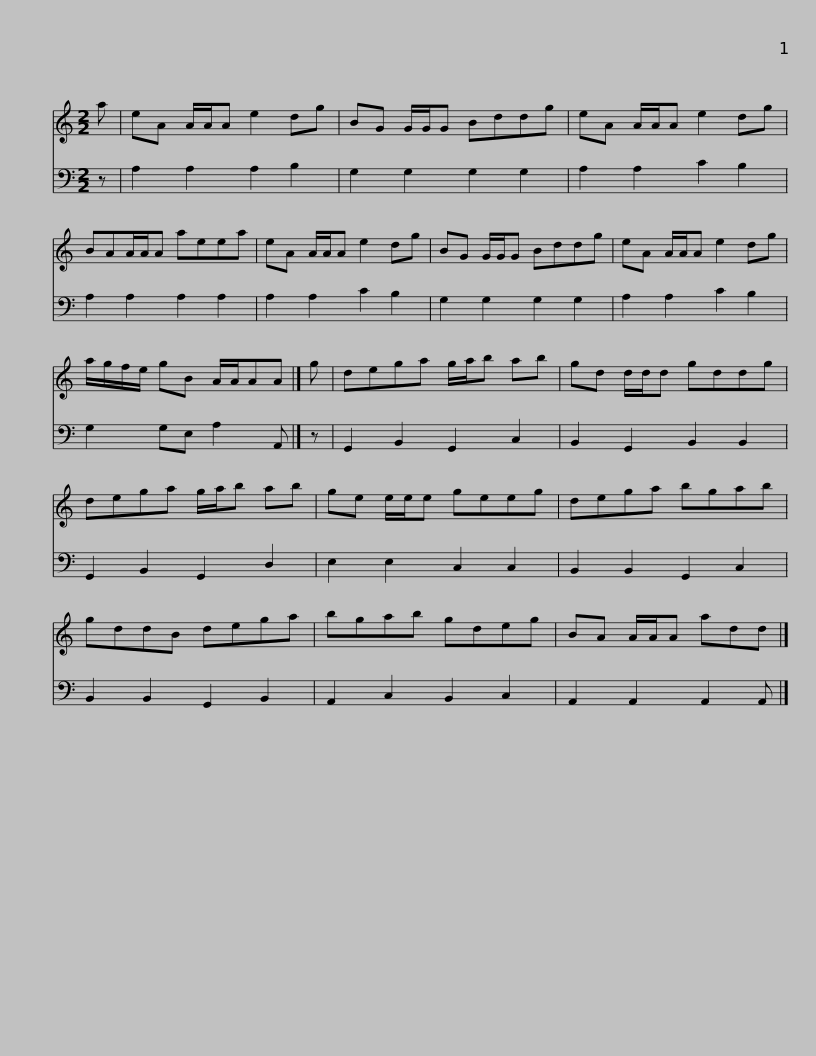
X:1
%%score 1 2
L:1/8
M:2/2
I:linebreak $
K:C
V:1 treble
V:2 bass
V:1
 a | eA A/A/A e2 dg | BG G/G/G Bddg | eA A/A/A e2 dg | BAA/A/A aeea | %5
 eA A/A/A e2 dg |$ BG G/G/G Bddg | eA A/A/A e2 dg | a/g/f/e/ gB A/A/AA |] g | %10
 dega g/a/b ab |$ gd d/d/d gddg | dega g/a/b ab | ge e/e/e geeg | dega bgab | %15
 gddB dega |$ bgab gdeg | BA A/A/A add |] %18
V:2
 z | A,2 A,2 A,2 B,2 | G,2 G,2 G,2 G,2 | A,2 A,2 C2 B,2 | A,2 A,2 A,2 A,2 | %5
 A,2 A,2 C2 B,2 |$ G,2 G,2 G,2 G,2 | A,2 A,2 C2 B,2 | G,2 G,E, A,2 A,, |] z | %10
 G,,2 B,,2 G,,2 C,2 |$ B,,2 G,,2 B,,2 B,,2 | G,,2 B,,2 G,,2 D,2 | E,2 E,2 C,2 C,2 | B,,2 B,,2 G,,2 C,2 | %15
 B,,2 B,,2 G,,2 B,,2 |$ A,,2 C,2 B,,2 C,2 | A,,2 A,,2 A,,2 A,, |] %18
